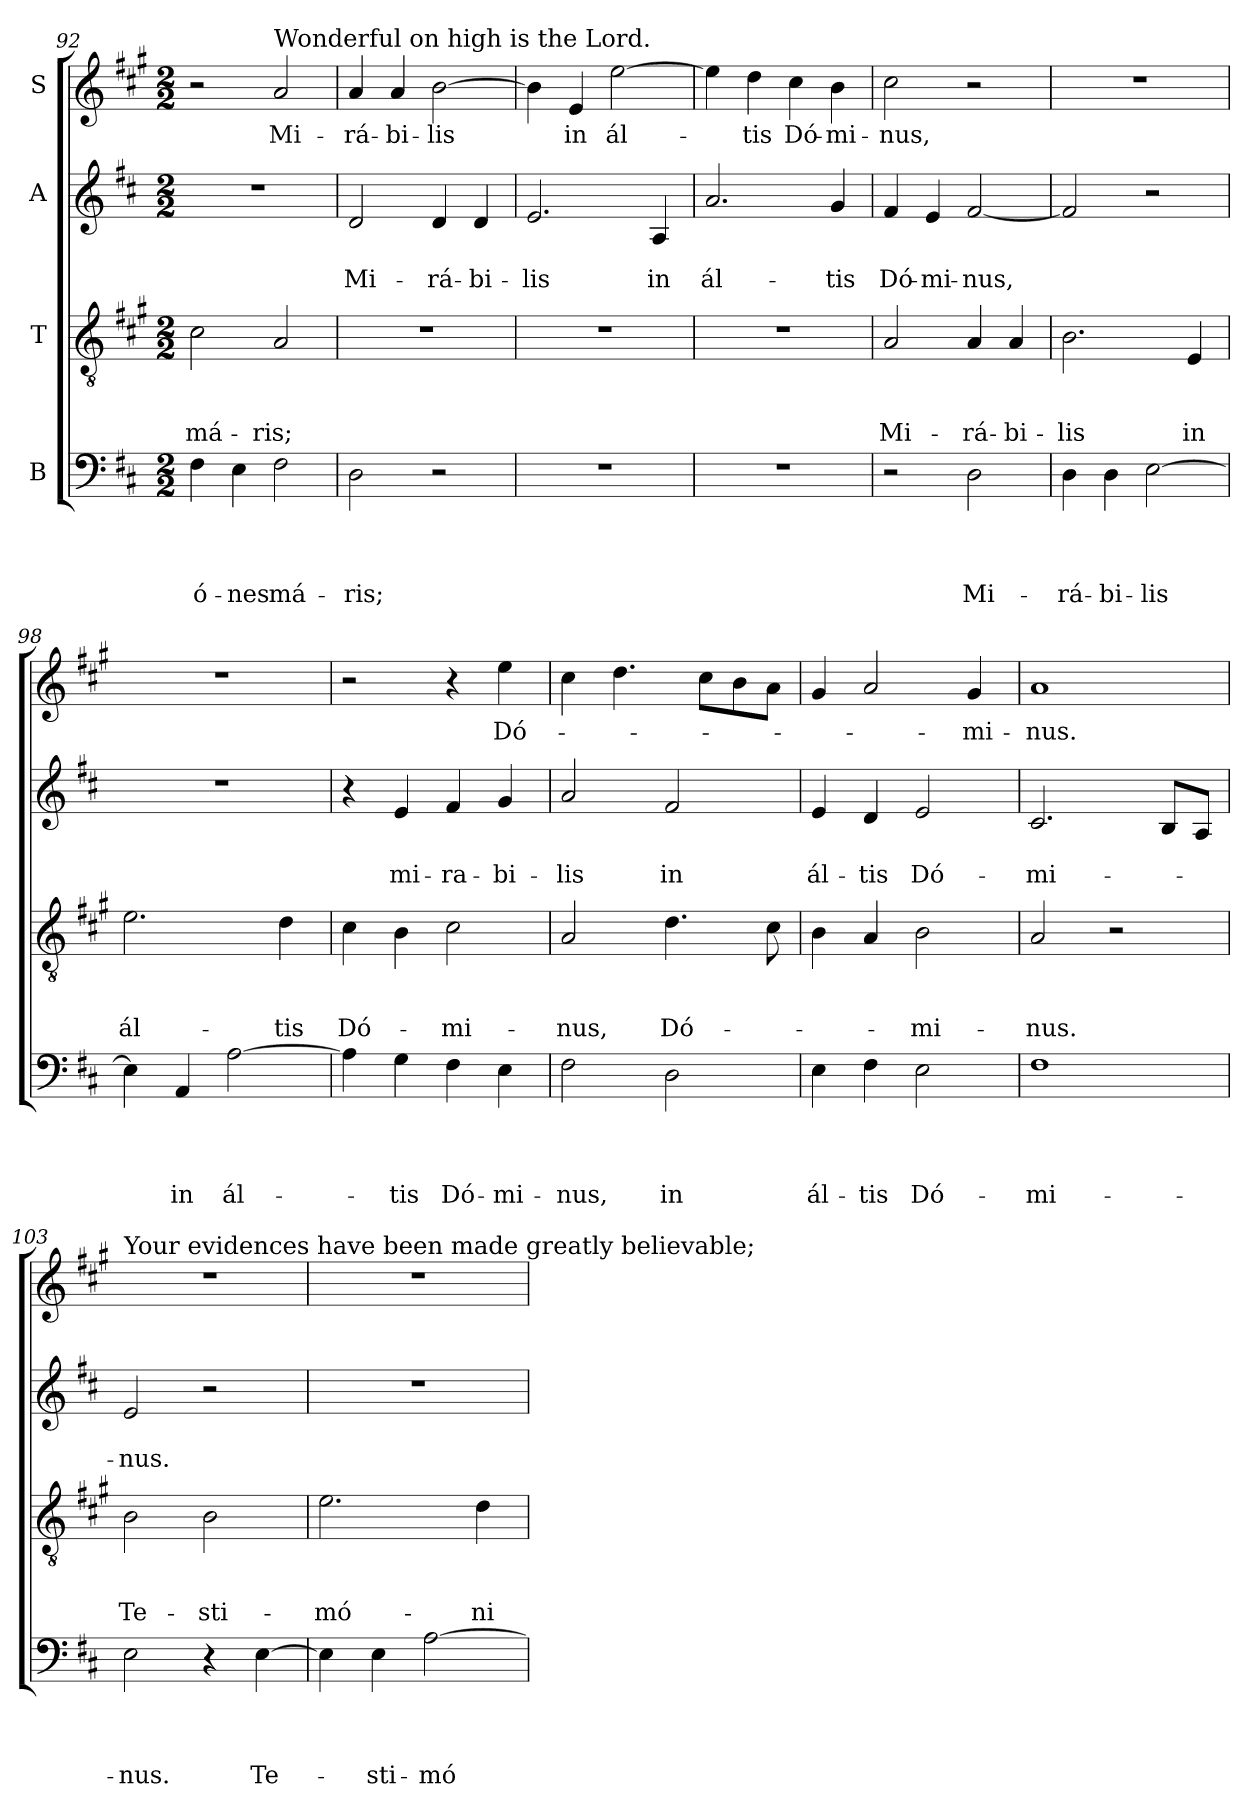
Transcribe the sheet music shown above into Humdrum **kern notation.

**kern	**text	**text	**text	**text	**kern	**text	**text	**text	**kern	**text	**text	**kern	**text
*part4	*part4	*part4	*part4	*part4	*part3	*part3	*part3	*part3	*part2	*part2	*part2	*part1	*part1
*staff4	*staff4	*staff4	*staff4	*staff4	*staff3	*staff3	*staff3	*staff3	*staff2	*staff2	*staff2	*staff1	*staff1
*I"B	*	*	*	*	*I"T	*	*	*	*I"A	*	*	*I"S	*
*clefF4	*	*	*	*	*clefGv2	*	*	*	*clefG2	*	*	*clefG2	*
*k[f#c#]	*	*	*	*	*k[f#c#g#]	*	*	*	*k[f#c#]	*	*	*k[f#c#g#]	*
*D:	*	*	*	*	*A:	*	*	*	*D:	*	*	*A:	*
*M2/2	*	*	*	*	*M2/2	*	*	*	*M2/2	*	*	*M2/2	*
=92	=92	=92	=92	=92	=92	=92	=92	=92	=92	=92	=92	=92	=92
!	!	!	!	!LO:LY:b	!	!	!	!LO:LY:b	!	!	!	!	!
4F#\	.	.	.	-ó-	2c#\	.	.	má-	1r	.	.	2r	.
!	!	!	!	!LO:LY:b	!	!	!	!	!	!	!	!	!
4E\	.	.	.	-nes	.	.	.	.	.	.	.	.	.
!	!	!	!	!	!	!	!	!	!	!	!	!LO:TX:a:t=Wonderful on high is the Lord.	!
!	!	!	!	!LO:LY:b	!	!	!	!LO:LY:b	!	!	!	!	!LO:LY:b
2F#\	.	.	.	má-	2A/	.	.	-ris;	.	.	.	2a/	Mi-
=93	=93	=93	=93	=93	=93	=93	=93	=93	=93	=93	=93	=93	=93
!	!	!	!	!LO:LY:b	!	!	!	!	!	!	!LO:LY:b	!	!LO:LY:b
2D\	.	.	.	-ris;	1r	.	.	.	2d/	.	Mi-	4a/	-rá-
!	!	!	!	!	!	!	!	!	!	!	!	!	!LO:LY:b
.	.	.	.	.	.	.	.	.	.	.	.	4a/	-bi-
!	!	!	!	!	!	!	!	!	!	!	!LO:LY:b	!	!LO:LY:b
2r	.	.	.	.	.	.	.	.	4d/	.	-rá-	[2b\	-lis
!	!	!	!	!	!	!	!	!	!	!	!LO:LY:b	!	!
.	.	.	.	.	.	.	.	.	4d/	.	-bi-	.	.
=94	=94	=94	=94	=94	=94	=94	=94	=94	=94	=94	=94	=94	=94
!	!	!	!	!	!	!	!	!	!	!	!LO:LY:b	!	!
1r	.	.	.	.	1r	.	.	.	2.e/	.	-lis	4b\]	.
!	!	!	!	!	!	!	!	!	!	!	!	!	!LO:LY:b
.	.	.	.	.	.	.	.	.	.	.	.	4e/	in
!	!	!	!	!	!	!	!	!	!	!	!	!	!LO:LY:b
.	.	.	.	.	.	.	.	.	.	.	.	[2ee\	ál-
!	!	!	!	!	!	!	!	!	!	!	!LO:LY:b	!	!
.	.	.	.	.	.	.	.	.	4A/	.	in	.	.
!!LO:PB:g=z
=95	=95	=95	=95	=95	=95	=95	=95	=95	=95	=95	=95	=95	=95
!	!	!	!	!	!	!	!	!	!	!	!LO:LY:b	!	!
1r	.	.	.	.	1r	.	.	.	2.a/	.	ál-	4ee\]	.
!	!	!	!	!	!	!	!	!	!	!	!	!	!LO:LY:b
.	.	.	.	.	.	.	.	.	.	.	.	4dd\	-tis
!	!	!	!	!	!	!	!	!	!	!	!	!	!LO:LY:b
.	.	.	.	.	.	.	.	.	.	.	.	4cc#\	Dó-
!	!	!	!	!	!	!	!	!	!	!	!LO:LY:b	!	!LO:LY:b
.	.	.	.	.	.	.	.	.	4g/	.	-tis	4b\	-mi-
=96	=96	=96	=96	=96	=96	=96	=96	=96	=96	=96	=96	=96	=96
!	!	!	!	!	!	!	!	!LO:LY:b	!	!	!LO:LY:b	!	!LO:LY:b
2r	.	.	.	.	2A/	.	.	Mi-	4f#/	.	Dó-	2cc#\	-nus,
!	!	!	!	!	!	!	!	!	!	!	!LO:LY:b	!	!
.	.	.	.	.	.	.	.	.	4e/	.	-mi-	.	.
!	!	!	!	!LO:LY:b	!	!	!	!LO:LY:b	!	!	!LO:LY:b	!	!
2D\	.	.	.	Mi-	4A/	.	.	-rá-	[2f#/	.	-nus,	2r	.
!	!	!	!	!	!	!	!	!LO:LY:b	!	!	!	!	!
.	.	.	.	.	4A/	.	.	-bi-	.	.	.	.	.
=97	=97	=97	=97	=97	=97	=97	=97	=97	=97	=97	=97	=97	=97
!	!	!	!	!LO:LY:b	!	!	!	!LO:LY:b	!	!	!	!	!
4D\	.	.	.	-rá-	2.B\	.	.	-lis	2f#/]	.	.	1r	.
!	!	!	!	!LO:LY:b	!	!	!	!	!	!	!	!	!
4D\	.	.	.	-bi-	.	.	.	.	.	.	.	.	.
!	!	!	!	!LO:LY:b	!	!	!	!	!	!	!	!	!
[2E\	.	.	.	-lis	.	.	.	.	2r	.	.	.	.
!	!	!	!	!	!	!	!	!LO:LY:b	!	!	!	!	!
.	.	.	.	.	4E/	.	.	in	.	.	.	.	.
=98	=98	=98	=98	=98	=98	=98	=98	=98	=98	=98	=98	=98	=98
!	!	!	!	!	!	!	!	!LO:LY:b	!	!	!	!	!
4E\]	.	.	.	.	2.e\	.	.	ál-	1r	.	.	1r	.
!	!	!	!	!LO:LY:b	!	!	!	!	!	!	!	!	!
4AA/	.	.	.	in	.	.	.	.	.	.	.	.	.
!	!	!	!	!LO:LY:b	!	!	!	!	!	!	!	!	!
[2A\	.	.	.	ál-	.	.	.	.	.	.	.	.	.
!	!	!	!	!	!	!	!	!LO:LY:b	!	!	!	!	!
.	.	.	.	.	4d\	.	.	-tis	.	.	.	.	.
=99	=99	=99	=99	=99	=99	=99	=99	=99	=99	=99	=99	=99	=99
!	!	!	!	!	!	!	!	!LO:LY:b	!	!	!	!	!
4A\]	.	.	.	.	4c#\	.	.	Dó-	4r	.	.	2r	.
!	!	!	!	!LO:LY:b	!	!	!	!	!	!	!LO:LY:b	!	!
4G\	.	.	.	-tis	4B\	.	.	.	4e/	.	mi-	.	.
!	!	!	!	!LO:LY:b	!	!	!	!LO:LY:b	!	!	!LO:LY:b	!	!
4F#\	.	.	.	Dó-	2c#\	.	.	-mi-	4f#/	.	-ra-	4r	.
!	!	!	!	!LO:LY:b	!	!	!	!	!	!	!LO:LY:b	!	!LO:LY:b
4E\	.	.	.	-mi-	.	.	.	.	4g/	.	-bi-	4ee\	Dó-
=100	=100	=100	=100	=100	=100	=100	=100	=100	=100	=100	=100	=100	=100
!	!	!	!	!LO:LY:b	!	!	!	!LO:LY:b	!	!	!LO:LY:b	!	!
2F#\	.	.	.	-nus,	2A/	.	.	-nus,	2a/	.	-lis	4cc#\	.
.	.	.	.	.	.	.	.	.	.	.	.	4.dd\	.
!	!	!	!	!LO:LY:b	!	!	!	!LO:LY:b	!	!	!LO:LY:b	!	!
2D\	.	.	.	in	4.d\	.	.	Dó-	2f#/	.	in	.	.
.	.	.	.	.	.	.	.	.	.	.	.	8cc#\L	.
.	.	.	.	.	.	.	.	.	.	.	.	8b\	.
.	.	.	.	.	8c#\	.	.	.	.	.	.	8a\J	.
!!LO:LB:g=z
=101	=101	=101	=101	=101	=101	=101	=101	=101	=101	=101	=101	=101	=101
!	!	!	!	!LO:LY:b	!	!	!	!	!	!	!LO:LY:b	!	!
4E\	.	.	.	ál-	4B\	.	.	.	4e/	.	ál-	4g#/	.
!	!	!	!	!LO:LY:b	!	!	!	!	!	!	!LO:LY:b	!	!
4F#\	.	.	.	-tis	4A/	.	.	.	4d/	.	-tis	2a/	.
!	!	!	!	!LO:LY:b	!	!	!	!LO:LY:b	!	!	!LO:LY:b	!	!
2E\	.	.	.	Dó-	2B\	.	.	-mi-	2e/	.	Dó-	.	.
!	!	!	!	!	!	!	!	!	!	!	!	!	!LO:LY:b
.	.	.	.	.	.	.	.	.	.	.	.	4g#/	-mi-
=102	=102	=102	=102	=102	=102	=102	=102	=102	=102	=102	=102	=102	=102
!	!	!	!	!LO:LY:b	!	!	!	!LO:LY:b	!	!	!LO:LY:b	!	!LO:LY:b
1F#	.	.	.	-mi-	2A/	.	.	-nus.	2.c#/	.	-mi-	1a	-nus.
.	.	.	.	.	2r	.	.	.	.	.	.	.	.
.	.	.	.	.	.	.	.	.	8B/L	.	.	.	.
.	.	.	.	.	.	.	.	.	8A/J	.	.	.	.
=103	=103	=103	=103	=103	=103	=103	=103	=103	=103	=103	=103	=103	=103
!	!	!	!	!	!	!	!	!	!	!	!	!LO:TX:a:t=Your evidences have been made greatly believable;	!
!	!	!	!	!LO:LY:b	!	!	!	!LO:LY:b	!	!	!LO:LY:b	!	!
2E\	.	.	.	-nus.	2B\	.	.	Te-	2e/	.	-nus.	1r	.
!	!	!	!	!	!	!	!	!LO:LY:b	!	!	!	!	!
4r	.	.	.	.	2B\	.	.	-sti-	2r	.	.	.	.
!	!	!	!	!LO:LY:b	!	!	!	!	!	!	!	!	!
[4E\	.	.	.	Te-	.	.	.	.	.	.	.	.	.
=104	=104	=104	=104	=104	=104	=104	=104	=104	=104	=104	=104	=104	=104
!	!	!	!	!	!	!	!	!LO:LY:b	!	!	!	!	!
4E\]	.	.	.	.	2.e\	.	.	-mó-	1r	.	.	1r	.
!	!	!	!	!LO:LY:b	!	!	!	!	!	!	!	!	!
4E\	.	.	.	-sti-	.	.	.	.	.	.	.	.	.
!	!	!	!	!LO:LY:b	!	!	!	!	!	!	!	!	!
[2A\	.	.	.	-mó-	.	.	.	.	.	.	.	.	.
!	!	!	!	!	!	!	!	!LO:LY:b	!	!	!	!	!
.	.	.	.	.	4d\	.	.	-ni-	.	.	.	.	.
=	=	=	=	=	=	=	=	=	=	=	=	=	=
*-	*-	*-	*-	*-	*-	*-	*-	*-	*-	*-	*-	*-	*-
